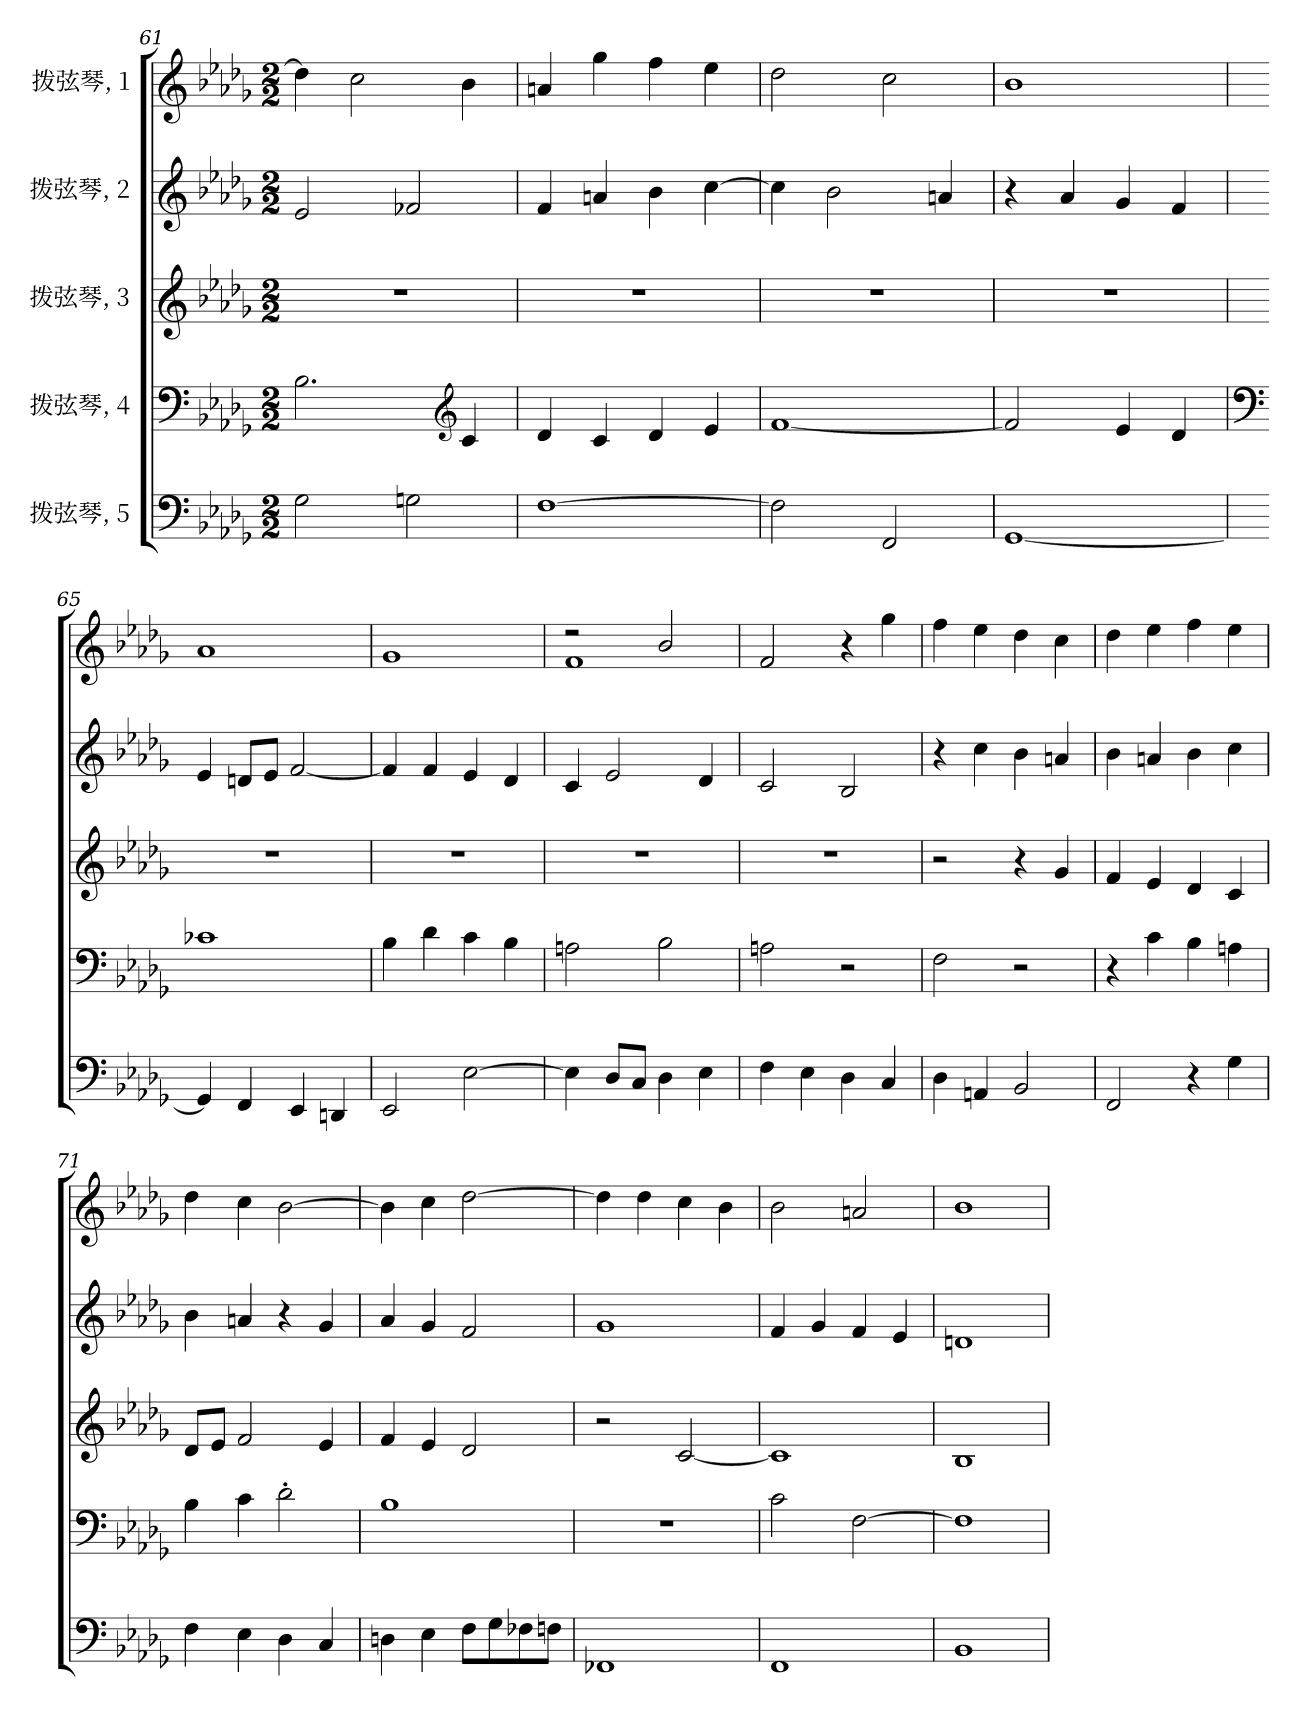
**kern	**kern	**kern	**kern	**kern
*part5	*part4	*part3	*part2	*part1
*staff5	*staff4	*staff3	*staff2	*staff1
*I"拨弦琴, 5	*I"拨弦琴, 4	*I"拨弦琴, 3	*I"拨弦琴, 2	*I"拨弦琴, 1
*clefF4	*clefF4	*clefG2	*clefG2	*clefG2
*k[b-e-a-d-g-]	*k[b-e-a-d-g-]	*k[b-e-a-d-g-]	*k[b-e-a-d-g-]	*k[b-e-a-d-g-]
*M2/2	*M2/2	*M2/2	*M2/2	*M2/2
=61	=61	=61	=61	=61
2G-\	2.B-\	1r	2e-/	4dd-\]
.	.	.	.	2cc\
2Gn\	.	.	2f-X/	.
*	*clefG2	*	*	*
.	4c/	.	.	4b-\
=62	=62	=62	=62	=62
[1F	4d-/	1r	4f/	4an/
.	4c/	.	4an/	4gg-\
.	4d-/	.	4b-\	4ff\
.	4e-/	.	[4cc\	4ee-\
=63	=63	=63	=63	=63
2F\]	[1f	1r	4cc\]	2dd-\
.	.	.	2b-\	.
2FF/	.	.	.	2cc\
.	.	.	4an/	.
=64	=64	=64	=64	=64
[1GG-	2f/]	1r	4r	1b-
.	.	.	4a-/	.
.	4e-/	.	4g-/	.
.	4d-/	.	4f/	.
!!LO:LB:g=z
=65	=65	=65	=65	=65
*	*clefF4	*	*	*
4GG-/]	1c-X	1r	4e-/	1a-
4FF/	.	.	8dn/L	.
.	.	.	8e-/J	.
4EE-/	.	.	[2f/	.
4DDn/	.	.	.	.
=66	=66	=66	=66	=66
2EE-/	4B-\	1r	4f/]	1g-
.	4d-\	.	4f/	.
[2E-\	4c\	.	4e-/	.
.	4B-\	.	4d-/	.
=67	=67	=67	=67	=67
*	*	*	*	*^
4E-\]	2An\	1r	4c/	2r	1f
8D-/L	.	.	2e-/	.	.
8C/J	.	.	.	.	.
4D-\	2B-\	.	.	2b-/	.
4E-\	.	.	4d-/	.	.
*	*	*	*	*v	*v
=68	=68	=68	=68	=68
4F\	2An\	1r	2c/	2f/
4E-\	.	.	.	.
4D-\	2r	.	2B-/	4r
4C/	.	.	.	4gg-\
=69	=69	=69	=69	=69
4D-\	2F\	2r	4r	4ff\
4AAn/	.	.	4cc\	4ee-\
2BB-/	2r	4r	4b-\	4dd-\
.	.	4g-/	4an/	4cc\
=70	=70	=70	=70	=70
2FF/	4r	4f/	4b-\	4dd-\
.	4c\	4e-/	4an/	4ee-\
4r	4B-\	4d-/	4b-\	4ff\
4G-\	4An\	4c/	4cc\	4ee-\
!!LO:PB:g=z
=71	=71	=71	=71	=71
4F\	4B-\	8d-/L	4b-\	4dd-\
.	.	8e-/J	.	.
4E-\	4c\	2f/	4an/	4cc\
4D-\	2d-'\	.	4r	[2b-\
4C/	.	4e-/	4g-/	.
=72	=72	=72	=72	=72
4Dn\	1B-	4f/	4a-/	4b-\]
4E-\	.	4e-/	4g-/	4cc\
8F\L	.	2d-/	2f/	[2dd-\
8G-\	.	.	.	.
8F-X\	.	.	.	.
8Fn\J	.	.	.	.
=73	=73	=73	=73	=73
1FF-X	1r	2r	1g-	4dd-\]
.	.	.	.	4dd-\
*	*	*	*	*MM140
.	.	[2c/	.	4cc\
*	*	*	*	*MM138
.	.	.	.	4b-\
=74	=74	=74	=74	=74
*	*	*	*	*MM136
1FF	2c\	1c]	4f/	2b-\
.	.	.	4g-/	.
*	*	*	*	*MM126
.	[2F\	.	4f/	2an/
.	.	.	4e-/	.
=75	=75	=75	=75	=75
*	*	*	*	*MM106
1BB-	1F]	1B-	1dn	1b-
=	=	=	=	=
*-	*-	*-	*-	*-
